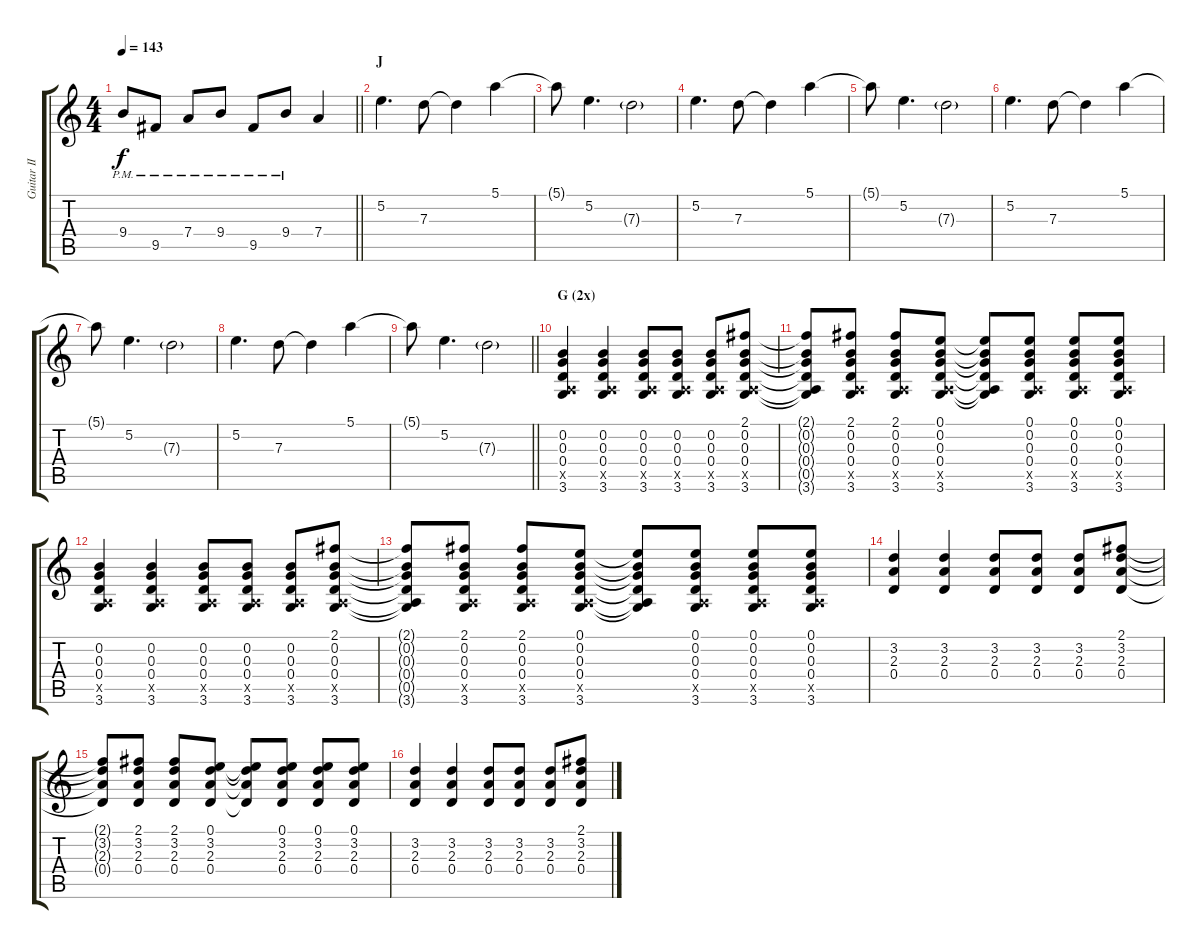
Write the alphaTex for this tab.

\track ("Guitar II - Kita" "Guitar II ") {instrument overdrivenguitar}
\staff {score tabs}
\tuning (E4 B3 G3 D3 A2 E2) {hide}
\ts (4 4)
\tempo 143
\clef g2
\barLineRight lightlight
\ks c
9.4{pm}.8{dy f} 9.5{pm}.8 7.4{pm}.8 9.4{pm}.8 9.5{pm}.8 9.4{pm}.8 7.4.4 |
\section ("" "J")
5.2.4{d instrument electricguitarjazz} 7.3.8 7.3{t}.4 5.1.4 |
5.1{t}.8 5.2.4{d} 7.3{g}.2 |
5.2.4{d} 7.3.8 7.3{t}.4 5.1.4 |
5.1{t}.8 5.2.4{d} 7.3{g}.2 |
5.2.4{d} 7.3.8 7.3{t}.4 5.1.4 |
5.1{t}.8 5.2.4{d} 7.3{g}.2 |
5.2.4{d} 7.3.8 7.3{t}.4 5.1.4 |
\barLineRight lightlight
5.1{t}.8 5.2.4{d} 7.3{g}.2 |
\section ("" "G (2x)")
(0.2 0.3 0.4 0.5{x} 3.6).4{instrument overdrivenguitar} (0.2 0.3 0.4 0.5{x} 3.6).4 (0.2 0.3 0.4 0.5{x} 3.6).8 (0.2 0.3 0.4 0.5{x} 3.6).8 (0.2 0.3 0.4 0.5{x} 3.6).8 (2.1 0.2 0.3 0.4 0.5{x} 3.6).8 |
(2.1{t} 0.2{t} 0.3{t} 0.4{t} 0.5{t} 3.6{t}).8 (2.1 0.2 0.3 0.4 0.5{x} 3.6).8 (2.1 0.2 0.3 0.4 0.5{x} 3.6).8 (0.1 0.2 0.3 0.4 0.5{x} 3.6).8 (0.1{t} 0.2{t} 0.3{t} 0.4{t} 0.5{t} 3.6{t}).8 (0.1 0.2 0.3 0.4 0.5{x} 3.6).8 (0.1 0.2 0.3 0.4 0.5{x} 3.6).8 (0.1 0.2 0.3 0.4 0.5{x} 3.6).8 |
(0.2 0.3 0.4 0.5{x} 3.6).4 (0.2 0.3 0.4 0.5{x} 3.6).4 (0.2 0.3 0.4 0.5{x} 3.6).8 (0.2 0.3 0.4 0.5{x} 3.6).8 (0.2 0.3 0.4 0.5{x} 3.6).8 (2.1 0.2 0.3 0.4 0.5{x} 3.6).8 |
(2.1{t} 0.2{t} 0.3{t} 0.4{t} 0.5{t} 3.6{t}).8 (2.1 0.2 0.3 0.4 0.5{x} 3.6).8 (2.1 0.2 0.3 0.4 0.5{x} 3.6).8 (0.1 0.2 0.3 0.4 0.5{x} 3.6).8 (0.1{t} 0.2{t} 0.3{t} 0.4{t} 0.5{t} 3.6{t}).8 (0.1 0.2 0.3 0.4 0.5{x} 3.6).8 (0.1 0.2 0.3 0.4 0.5{x} 3.6).8 (0.1 0.2 0.3 0.4 0.5{x} 3.6).8 |
(3.2 2.3 0.4).4 (3.2 2.3 0.4).4 (3.2 2.3 0.4).8 (3.2 2.3 0.4).8 (3.2 2.3 0.4).8 (2.1 3.2 2.3 0.4).8 |
(2.1{t} 3.2{t} 2.3{t} 0.4{t}).8 (2.1 3.2 2.3 0.4).8 (2.1 3.2 2.3 0.4).8 (0.1 3.2 2.3 0.4).8 (0.1{t} 3.2{t} 2.3{t} 0.4{t}).8 (0.1 3.2 2.3 0.4).8 (0.1 3.2 2.3 0.4).8 (0.1 3.2 2.3 0.4).8 |
(3.2 2.3 0.4).4 (3.2 2.3 0.4).4 (3.2 2.3 0.4).8 (3.2 2.3 0.4).8 (3.2 2.3 0.4).8 (2.1 3.2 2.3 0.4).8
